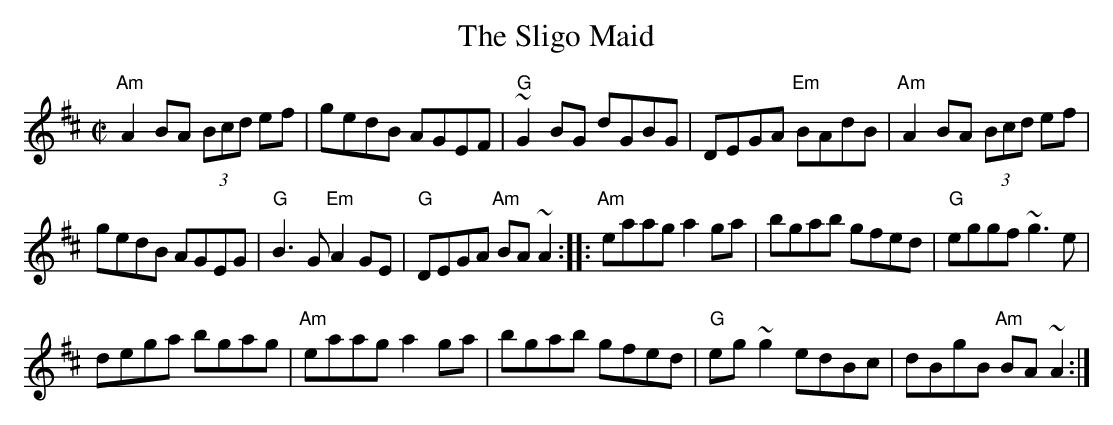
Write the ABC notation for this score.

X:1
T:The Sligo Maid
M:C|
L:1/8
E:7
K:Amix
"Am"A2 BA (3Bcd ef|gedB AGEF|"G"~G2 BG dGBG|\
DEGA "Em"BAdB| "Am"A2 BA (3Bcd ef|
gedB AGEG|"G"B3G "Em"A2GE|"G"DEGA "Am"BA ~A2::\
"Am"eaag a2ga|bgab gfed|"G"eggf ~g3e|
dega bgag| "Am"eaag a2ga|bgab gfed|\
"G"eg~g2 edBc|dBgB "Am"BA ~A2:|
